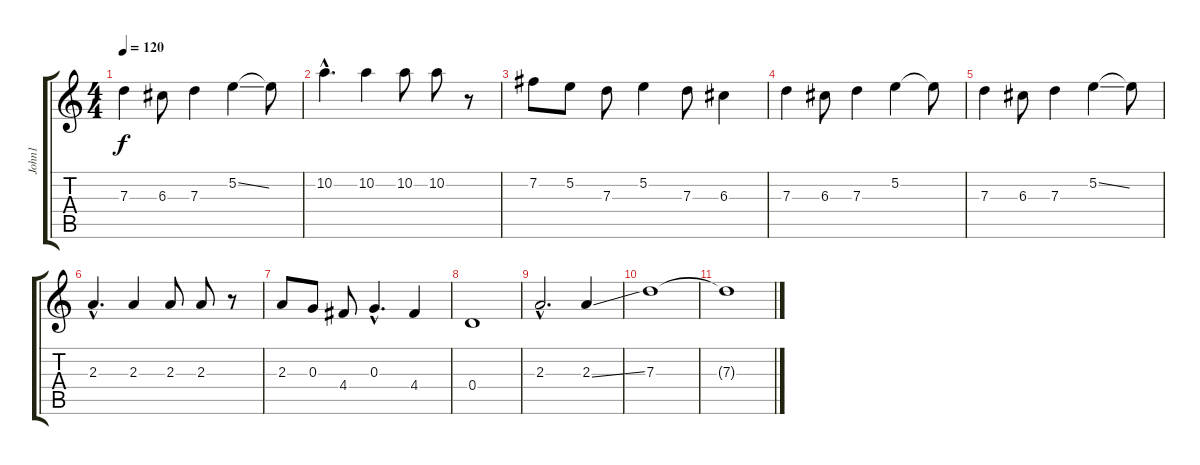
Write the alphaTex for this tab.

\track ("John1" "John1") {instrument electricguitarclean}
\staff {score tabs}
\tuning (E4 B3 G3 D3 A2 E2) {hide}
\ts (4 4)
\tempo 120
\clef g2
\ks c
7.3.4{dy f} 6.3.8 7.3.4 5.2{ss}.4 5.2{t}.8 |
10.2{hac}.4{d} 10.2.4 10.2.8 10.2.8 r.8 |
7.2.8 5.2.8 7.3.8 5.2.4 7.3.8 6.3.4 |
7.3.4 6.3.8 7.3.4 5.2.4 5.2{t}.8 |
7.3.4 6.3.8 7.3.4 5.2{ss}.4 5.2{t}.8 |
2.3{hac}.4{d} 2.3.4 2.3.8 2.3.8 r.8 |
2.3.8 0.3.8 4.4.8 0.3{hac}.4{d} 4.4.4 |
0.4.1 |
2.3{hac}.2{d} 2.3{ss}.4 |
7.3.1 |
7.3{t}.1
